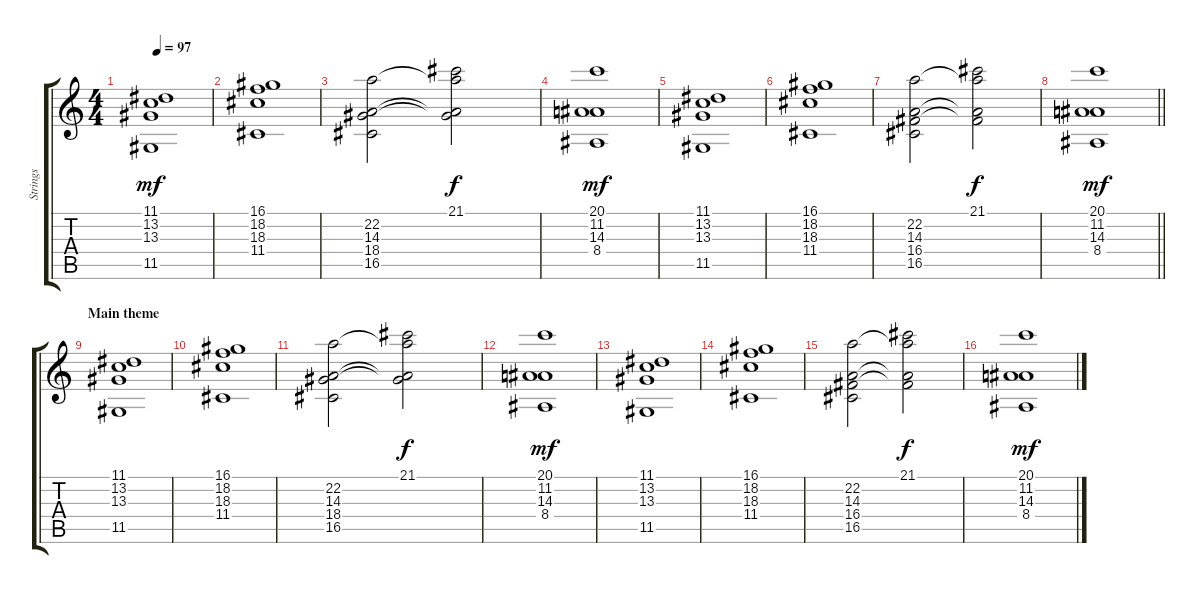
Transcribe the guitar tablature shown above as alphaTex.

\track ("Strings" "Strings") {instrument stringensemble1}
\staff {score tabs}
\tuning (E4 B3 G3 D3 A2 E2) {hide}
\ts (4 4)
\tempo 97
\clef g2
\ks c
(11.1 13.2 13.3 11.5).1{dy mf volume 9 instrument stringensemble1} |
(16.1 18.2 18.3 11.4).1 |
(22.2 14.3 18.4 16.5).2 (21.1 22.2{t} 14.3{t} 18.4{t}).2{dy f} |
(20.1 11.2 14.3 8.4).1{dy mf} |
(11.1 13.2 13.3 11.5).1 |
(16.1 18.2 18.3 11.4).1 |
(22.2 14.3 16.4 16.5).2 (21.1 22.2{t} 14.3{t} 16.4{t}).2{dy f} |
\barLineRight lightlight
(20.1 11.2 14.3 8.4).1{dy mf} |
\section ("" "Main theme")
(11.1 13.2 13.3 11.5).1 |
(16.1 18.2 18.3 11.4).1 |
(22.2 14.3 18.4 16.5).2 (21.1 22.2{t} 14.3{t} 18.4{t}).2{dy f} |
(20.1 11.2 14.3 8.4).1{dy mf} |
(11.1 13.2 13.3 11.5).1 |
(16.1 18.2 18.3 11.4).1 |
(22.2 14.3 16.4 16.5).2 (21.1 22.2{t} 14.3{t} 16.4{t}).2{dy f} |
(20.1 11.2 14.3 8.4).1{dy mf}
